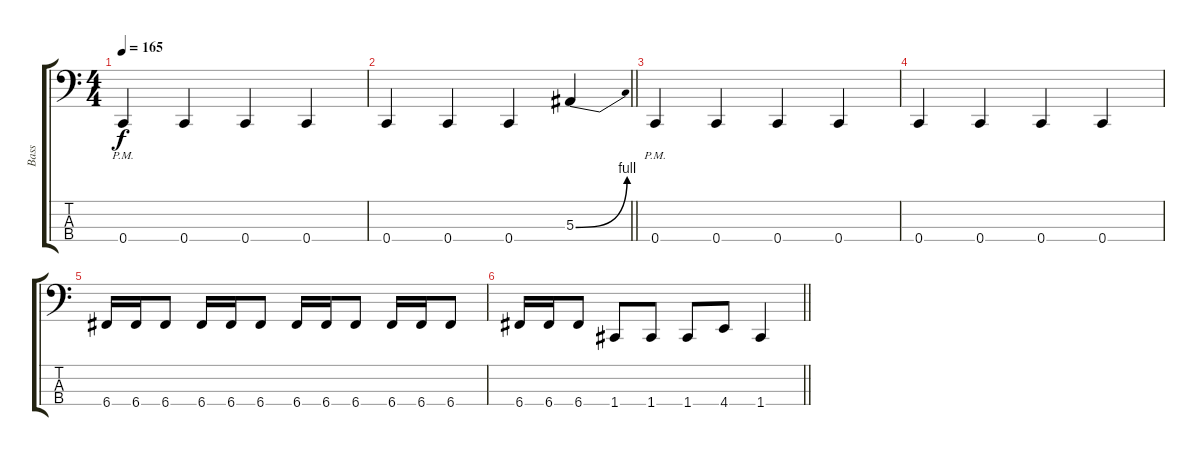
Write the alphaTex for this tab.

\track ("Bass" "Bass") {instrument electricbassfinger}
\staff {score tabs}
\tuning (Eb2 Bb1 F1 C1) {hide}
\ts (4 4)
\tempo 165
\clef f4
\ks c
0.4{pm}.4{dy f} 0.4.4 0.4.4 0.4.4 |
\barLineRight lightlight
0.4.4 0.4.4 0.4.4 5.3{be (bend 0 0 60 4)}.4 |
0.4{pm}.4 0.4.4 0.4.4 0.4.4 |
0.4.4 0.4.4 0.4.4 0.4.4 |
6.4.16 6.4.16 6.4.8 6.4.16 6.4.16 6.4.8 6.4.16 6.4.16 6.4.8 6.4.16 6.4.16 6.4.8 |
\barLineRight lightlight
6.4.16 6.4.16 6.4.8 1.4.8 1.4.8 1.4.8 4.4.8 1.4.4
